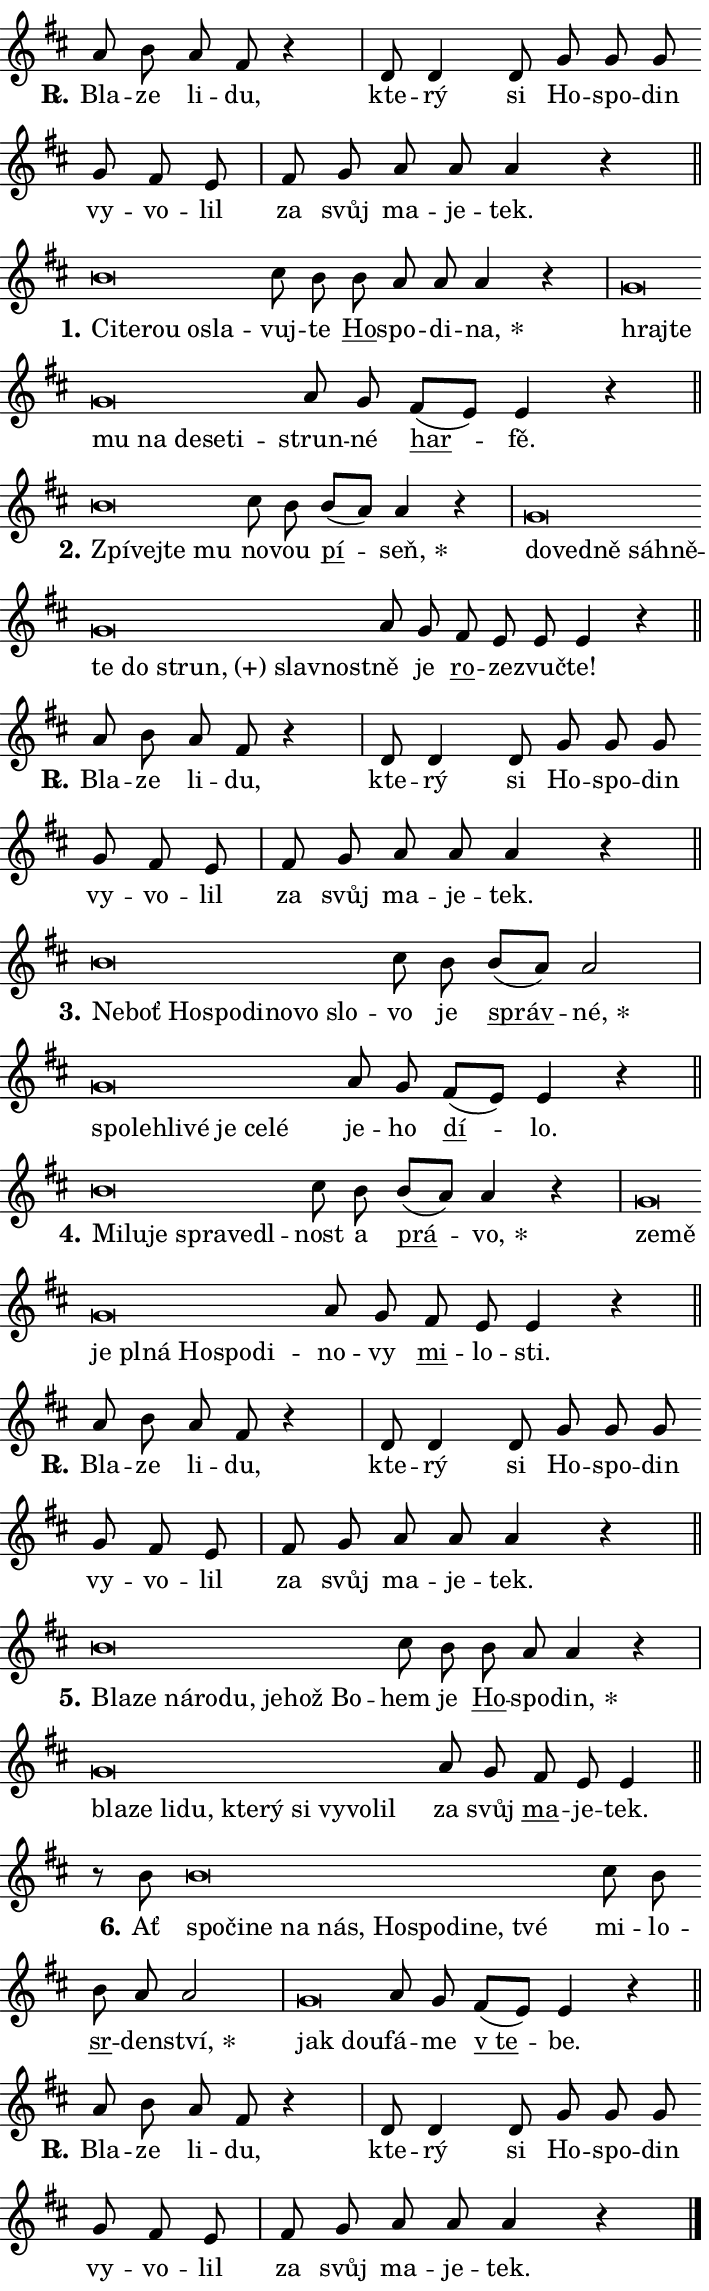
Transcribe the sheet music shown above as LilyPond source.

\version "2.24.0"
\header { tagline = "" }
\paper {
  indent = 0\cm
  top-margin = 0\cm
  right-margin = 0.13\cm % to fit lyric hyphens
  bottom-margin = 0\cm
  left-margin = 0\cm
  paper-width = 12\cm
  page-breaking = #ly:one-page-breaking
  system-system-spacing.basic-distance = #11
  score-system-spacing.basic-distance = #11
  ragged-last = ##f
}


%% Author: Thomas Morley
%% https://lists.gnu.org/archive/html/lilypond-user/2020-05/msg00002.html
#(define (line-position grob)
"Returns position of @var[grob} in current system:
   @code{'start}, if at first time-step
   @code{'end}, if at last time-step
   @code{'middle} otherwise
"
  (let* ((col (ly:item-get-column grob))
         (ln (ly:grob-object col 'left-neighbor))
         (rn (ly:grob-object col 'right-neighbor))
         (col-to-check-left (if (ly:grob? ln) ln col))
         (col-to-check-right (if (ly:grob? rn) rn col))
         (break-dir-left
           (and
             (ly:grob-property col-to-check-left 'non-musical #f)
             (ly:item-break-dir col-to-check-left)))
         (break-dir-right
           (and
             (ly:grob-property col-to-check-right 'non-musical #f)
             (ly:item-break-dir col-to-check-right))))
        (cond ((eqv? 1 break-dir-left) 'start)
              ((eqv? -1 break-dir-right) 'end)
              (else 'middle))))

#(define (tranparent-at-line-position vctor)
  (lambda (grob)
  "Relying on @code{line-position} select the relevant enry from @var{vctor}.
Used to determine transparency,"
    (case (line-position grob)
      ((end) (not (vector-ref vctor 0)))
      ((middle) (not (vector-ref vctor 1)))
      ((start) (not (vector-ref vctor 2))))))

noteHeadBreakVisibility =
#(define-music-function (break-visibility)(vector?)
"Makes @code{NoteHead}s transparent relying on @var{break-visibility}"
#{
  \override NoteHead.transparent =
    #(tranparent-at-line-position break-visibility)
#})

#(define delete-ledgers-for-transparent-note-heads
  (lambda (grob)
    "Reads whether a @code{NoteHead} is transparent.
If so this @code{NoteHead} is removed from @code{'note-heads} from
@var{grob}, which is supposed to be @code{LedgerLineSpanner}.
As a result ledgers are not printed for this @code{NoteHead}"
    (let* ((nhds-array (ly:grob-object grob 'note-heads))
           (nhds-list
             (if (ly:grob-array? nhds-array)
                 (ly:grob-array->list nhds-array)
                 '()))
           ;; Relies on the transparent-property being done before
           ;; Staff.LedgerLineSpanner.after-line-breaking is executed.
           ;; This is fragile ...
           (to-keep
             (remove
               (lambda (nhd)
                 (ly:grob-property nhd 'transparent #f))
               nhds-list)))
      ;; TODO find a better method to iterate over grob-arrays, similiar
      ;; to filter/remove etc for lists
      ;; For now rebuilt from scratch
      (set! (ly:grob-object grob 'note-heads)  '())
      (for-each
        (lambda (nhd)
          (ly:pointer-group-interface::add-grob grob 'note-heads nhd))
        to-keep))))

squashNotes = {
  \override NoteHead.X-extent = #'(-0.2 . 0.2)
  \override NoteHead.Y-extent = #'(-0.75 . 0)
  \override NoteHead.stencil =
    #(lambda (grob)
       (let ((pos (ly:grob-property grob 'staff-position)))
         (begin
           (if (< pos -7) (display "ERROR: Lower brevis then expected\n") (display ""))
           (if (<= pos -6) ly:text-interface::print ly:note-head::print))))
}
unSquashNotes = {
  \revert NoteHead.X-extent
  \revert NoteHead.Y-extent
  \revert NoteHead.stencil
}

hideNotes = \noteHeadBreakVisibility #begin-of-line-visible
unHideNotes = \noteHeadBreakVisibility #all-visible

% work-around for resetting accidentals
% https://lilypond.org/doc/v2.23/Documentation/notation/displaying-rhythms#unmetered-music
cadenzaMeasure = {
  \cadenzaOff
  \partial 1024 s1024
  \cadenzaOn
}

#(define-markup-command (accent layout props text) (markup?)
  "Underline accented syllable"
  (interpret-markup layout props
    #{\markup \override #'(offset . 4.3) \underline { #text }#}))

responsum = \markup \concat {
  "R" \hspace #-1.05 \path #0.1 #'((moveto 0 0.07) (lineto 0.9 0.8)) \hspace #0.05 "."
}

spaceSize = #0.6828661417322834 % exact space size for TeX Gyre Schola

\layout {
  \context {
    \Staff
    \remove "Time_signature_engraver"
    \override LedgerLineSpanner.after-line-breaking = #delete-ledgers-for-transparent-note-heads
  }
  \context {
    \Lyrics {
      \override LyricSpace.minimum-distance = \spaceSize
      \override LyricText.font-name = #"TeX Gyre Schola"
      \override LyricText.font-size = 1
      \override StanzaNumber.font-name = #"TeX Gyre Schola Bold"
      \override StanzaNumber.font-size = 1
    }
  }
  \context {
    \Score 
    \override NoteHead.text =
      #(lambda (grob) 
        (let ((pos (ly:grob-property grob 'staff-position)))
          #{\markup {
            \combine
              \halign #-0.55 \raise #(if (= pos -6) 0 0.5) \override #'(thickness . 2) \draw-line #'(3.2 . 0)
              \musicglyph "noteheads.sM1"
          }#}))
  }
}

% magnetic-lyrics.ily
%
%   written by
%     Jean Abou Samra <jean@abou-samra.fr>
%     Werner Lemberg <wl@gnu.org>
%
%   adapted by
%     Jiri Hon <jiri.hon@gmail.com>
%
% Version 2022-Apr-15

% https://www.mail-archive.com/lilypond-user@gnu.org/msg149350.html

#(define (Left_hyphen_pointer_engraver context)
   "Collect syllable-hyphen-syllable occurrences in lyrics and store
them in properties.  This engraver only looks to the left.  For
example, if the lyrics input is @code{foo -- bar}, it does the
following.

@itemize @bullet
@item
Set the @code{text} property of the @code{LyricHyphen} grob between
@q{foo} and @q{bar} to @code{foo}.

@item
Set the @code{left-hyphen} property of the @code{LyricText} grob with
text @q{foo} to the @code{LyricHyphen} grob between @q{foo} and
@q{bar}.
@end itemize

Use this auxiliary engraver in combination with the
@code{lyric-@/text::@/apply-@/magnetic-@/offset!} hook."
   (let ((hyphen #f)
         (text #f))
     (make-engraver
      (acknowledgers
       ((lyric-syllable-interface engraver grob source-engraver)
        (set! text grob)))
      (end-acknowledgers
       ((lyric-hyphen-interface engraver grob source-engraver)
        ;(when (not (grob::has-interface grob 'lyric-space-interface))
          (set! hyphen grob)));)
      ((stop-translation-timestep engraver)
       (when (and text hyphen)
         (ly:grob-set-object! text 'left-hyphen hyphen))
       (set! text #f)
       (set! hyphen #f)))))

#(define (lyric-text::apply-magnetic-offset! grob)
   "If the space between two syllables is less than the value in
property @code{LyricText@/.details@/.squash-threshold}, move the right
syllable to the left so that it gets concatenated with the left
syllable.

Use this function as a hook for
@code{LyricText@/.after-@/line-@/breaking} if the
@code{Left_@/hyphen_@/pointer_@/engraver} is active."
   (let ((hyphen (ly:grob-object grob 'left-hyphen #f)))
     (when hyphen
       (let ((left-text (ly:spanner-bound hyphen LEFT)))
         (when (grob::has-interface left-text 'lyric-syllable-interface)
           (let* ((common (ly:grob-common-refpoint grob left-text X))
                  (this-x-ext (ly:grob-extent grob common X))
                  (left-x-ext
                   (begin
                     ;; Trigger magnetism for left-text.
                     (ly:grob-property left-text 'after-line-breaking)
                     (ly:grob-extent left-text common X)))
                  ;; `delta` is the gap width between two syllables.
                  (delta (- (interval-start this-x-ext)
                            (interval-end left-x-ext)))
                  (details (ly:grob-property grob 'details))
                  (threshold (assoc-get 'squash-threshold details 0.2)))
             (when (< delta threshold)
               (let* (;; We have to manipulate the input text so that
                      ;; ligatures crossing syllable boundaries are not
                      ;; disabled.  For languages based on the Latin
                      ;; script this is essentially a beautification.
                      ;; However, for non-Western scripts it can be a
                      ;; necessity.
                      (lt (ly:grob-property left-text 'text))
                      (rt (ly:grob-property grob 'text))
                      (is-space (grob::has-interface hyphen 'lyric-space-interface))
                      (space (if is-space " " ""))
                      (extra-delta (if is-space spaceSize 0))
                      ;; Append new syllable.
                      (ltrt-space (if (and (string? lt) (string? rt))
                                (string-append lt space rt)
                                (make-concat-markup (list lt space rt))))
                      ;; Right-align `ltrt` to the right side.
                      (ltrt-space-markup (grob-interpret-markup
                               grob
                               (make-translate-markup
                                (cons (interval-length this-x-ext) 0)
                                (make-right-align-markup ltrt-space)))))
                 (begin
                   ;; Don't print `left-text`.
                   (ly:grob-set-property! left-text 'stencil #f)
                   ;; Set text and stencil (which holds all collected
                   ;; syllables so far) and shift it to the left.
                   (ly:grob-set-property! grob 'text ltrt-space)
                   (ly:grob-set-property! grob 'stencil ltrt-space-markup)
                   (ly:grob-translate-axis! grob (- (- delta extra-delta)) X))))))))))


#(define (lyric-hyphen::displace-bounds-first grob)
   ;; Make very sure this callback isn't triggered too early.
   (let ((left (ly:spanner-bound grob LEFT))
         (right (ly:spanner-bound grob RIGHT)))
     (ly:grob-property left 'after-line-breaking)
     (ly:grob-property right 'after-line-breaking)
     (ly:lyric-hyphen::print grob)))

squashThreshold = #0.4

\layout {
  \context {
    \Lyrics
    \consists #Left_hyphen_pointer_engraver
    \override LyricText.after-line-breaking =
      #lyric-text::apply-magnetic-offset!
    \override LyricHyphen.stencil = #lyric-hyphen::displace-bounds-first
    \override LyricText.details.squash-threshold = \squashThreshold
    \override LyricHyphen.minimum-distance = 0
    \override LyricHyphen.minimum-length = \squashThreshold
  }
}

squashText = \override LyricText.details.squash-threshold = 9999
unSquashText = \override LyricText.details.squash-threshold = \squashThreshold

leftText = \override LyricText.self-alignment-X = #LEFT
unLeftText = \revert LyricText.self-alignment-X

starOffset = #(lambda (grob) 
                (let ((x_offset (ly:self-alignment-interface::aligned-on-x-parent grob)))
                  (if (= x_offset 0) 0 (+ x_offset 1.2))))

star = #(define-music-function (syllable)(string?)
"Append star separator at the end of a syllable"
#{
  \once \override LyricText.X-offset = #starOffset
  \lyricmode { \markup {
    #syllable
    \override #'((font-name . "TeX Gyre Schola Bold")) \hspace #0.2 \lower #0.65 \larger "*"
  } }
#})

starAccent = #(define-music-function (syllable)(string?)
"Append star separator at the end of a syllable and make accent"
#{
  \once \override LyricText.X-offset = #starOffset
  \lyricmode { \markup {
    \accent #syllable
    \override #'((font-name . "TeX Gyre Schola Bold")) \hspace #0.2 \lower #0.65 \larger "*"
  } }
#})

breath = #(define-music-function (syllable)(string?)
"Append breathing indicator at the end of a syllable"
#{
  \lyricmode { \markup { #syllable "+" } }
#})

optionalBreath = #(define-music-function (syllable)(string?)
"Append optional breathing indicator at the end of a syllable"
#{
  \lyricmode { \markup { #syllable "(+)" } }
#})


\score {
    <<
        \new Voice = "melody" { \cadenzaOn \key d \major \relative { a'8 b a fis r4 \cadenzaMeasure \bar "|" d8 d4 d8 \bar "" g g g \bar "" g fis e \cadenzaMeasure \bar "|" fis g a a a4 r \cadenzaMeasure \bar "||" \break } }
        \new Lyrics \lyricsto "melody" { \lyricmode { \set stanza = \responsum
Bla -- ze li -- du, kte -- rý si Ho -- spo -- din vy -- vo -- lil za svůj ma -- je -- tek. } }
    >>
    \layout {}
}

\score {
    <<
        \new Voice = "melody" { \cadenzaOn \key d \major \relative { \squashNotes b'\breve*1/16 \hideNotes \breve*1/16 \bar "" \breve*1/16 \bar "" \breve*1/16 \breve*1/16 \bar "" \unHideNotes \unSquashNotes cis8 b \bar "" b a a a4 r \cadenzaMeasure \bar "|" \squashNotes g\breve*1/16 \hideNotes \breve*1/16 \bar "" \breve*1/16 \bar "" \breve*1/16 \bar "" \breve*1/16 \bar "" \breve*1/16 \breve*1/16 \bar "" \unHideNotes \unSquashNotes a8 g \bar "" fis[( e)] e4 r \cadenzaMeasure \bar "||" \break } }
        \new Lyrics \lyricsto "melody" { \lyricmode { \set stanza = "1."
\leftText Ci -- \squashText te -- rou o -- sla -- \unLeftText \unSquashText vuj -- te \markup \accent Ho -- spo -- di -- \star na, \leftText hraj -- \squashText te mu na de -- se -- ti -- \unLeftText \unSquashText strun -- né \markup \accent har -- fě. } }
    >>
    \layout {}
}

\score {
    <<
        \new Voice = "melody" { \cadenzaOn \key d \major \relative { \squashNotes b'\breve*1/16 \hideNotes \breve*1/16 \bar "" \breve*1/16 \breve*1/16 \bar "" \unHideNotes \unSquashNotes cis8 b \bar "" b[( a)] a4 r \cadenzaMeasure \bar "|" \squashNotes g\breve*1/16 \hideNotes \breve*1/16 \bar "" \breve*1/16 \bar "" \breve*1/16 \bar "" \breve*1/16 \bar "" \breve*1/16 \bar "" \breve*1/16 \bar "" \breve*1/16 \bar "" \breve*1/16 \breve*1/16 \bar "" \unHideNotes \unSquashNotes a8 g \bar "" fis e e e4 r \cadenzaMeasure \bar "||" \break } }
        \new Lyrics \lyricsto "melody" { \lyricmode { \set stanza = "2."
\leftText Zpí -- \squashText vej -- te mu \unLeftText \unSquashText no -- vou \markup \accent pí -- \star seň, \leftText do -- \squashText ved -- ně sáh -- ně -- te do \optionalBreath strun, slav -- nost -- \unLeftText \unSquashText ně je \markup \accent ro -- ze -- zvuč -- te! } }
    >>
    \layout {}
}

\score {
    <<
        \new Voice = "melody" { \cadenzaOn \key d \major \relative { a'8 b a fis r4 \cadenzaMeasure \bar "|" d8 d4 d8 \bar "" g g g \bar "" g fis e \cadenzaMeasure \bar "|" fis g a a a4 r \cadenzaMeasure \bar "||" \break } }
        \new Lyrics \lyricsto "melody" { \lyricmode { \set stanza = \responsum
Bla -- ze li -- du, kte -- rý si Ho -- spo -- din vy -- vo -- lil za svůj ma -- je -- tek. } }
    >>
    \layout {}
}

\score {
    <<
        \new Voice = "melody" { \cadenzaOn \key d \major \relative { \squashNotes b'\breve*1/16 \hideNotes \breve*1/16 \bar "" \breve*1/16 \bar "" \breve*1/16 \bar "" \breve*1/16 \bar "" \breve*1/16 \bar "" \breve*1/16 \breve*1/16 \bar "" \unHideNotes \unSquashNotes cis8 b \bar "" b[( a)] a2 \cadenzaMeasure \bar "|" \squashNotes g\breve*1/16 \hideNotes \breve*1/16 \bar "" \breve*1/16 \bar "" \breve*1/16 \bar "" \breve*1/16 \bar "" \breve*1/16 \breve*1/16 \bar "" \unHideNotes \unSquashNotes a8 g \bar "" fis[( e)] e4 r \cadenzaMeasure \bar "||" \break } }
        \new Lyrics \lyricsto "melody" { \lyricmode { \set stanza = "3."
\leftText Ne -- \squashText boť Ho -- spo -- di -- no -- vo slo -- \unLeftText \unSquashText vo je \markup \accent správ -- \star né, \leftText spo -- \squashText leh -- li -- vé je ce -- lé \unLeftText \unSquashText je -- ho \markup \accent dí -- lo. } }
    >>
    \layout {}
}

\score {
    <<
        \new Voice = "melody" { \cadenzaOn \key d \major \relative { \squashNotes b'\breve*1/16 \hideNotes \breve*1/16 \bar "" \breve*1/16 \bar "" \breve*1/16 \bar "" \breve*1/16 \breve*1/16 \bar "" \unHideNotes \unSquashNotes cis8 b \bar "" b[( a)] a4 r \cadenzaMeasure \bar "|" \squashNotes g\breve*1/16 \hideNotes \breve*1/16 \bar "" \breve*1/16 \bar "" \breve*1/16 \bar "" \breve*1/16 \bar "" \breve*1/16 \bar "" \breve*1/16 \breve*1/16 \bar "" \unHideNotes \unSquashNotes a8 g \bar "" fis e e4 r \cadenzaMeasure \bar "||" \break } }
        \new Lyrics \lyricsto "melody" { \lyricmode { \set stanza = "4."
\leftText Mi -- \squashText lu -- je spra -- ve -- dl -- \unLeftText \unSquashText nost a \markup \accent prá -- \star vo, \leftText ze -- \squashText mě je pl -- ná Ho -- spo -- di -- \unLeftText \unSquashText no -- vy \markup \accent mi -- lo -- sti. } }
    >>
    \layout {}
}

\score {
    <<
        \new Voice = "melody" { \cadenzaOn \key d \major \relative { a'8 b a fis r4 \cadenzaMeasure \bar "|" d8 d4 d8 \bar "" g g g \bar "" g fis e \cadenzaMeasure \bar "|" fis g a a a4 r \cadenzaMeasure \bar "||" \break } }
        \new Lyrics \lyricsto "melody" { \lyricmode { \set stanza = \responsum
Bla -- ze li -- du, kte -- rý si Ho -- spo -- din vy -- vo -- lil za svůj ma -- je -- tek. } }
    >>
    \layout {}
}

\score {
    <<
        \new Voice = "melody" { \cadenzaOn \key d \major \relative { \squashNotes b'\breve*1/16 \hideNotes \breve*1/16 \bar "" \breve*1/16 \bar "" \breve*1/16 \bar "" \breve*1/16 \bar "" \breve*1/16 \bar "" \breve*1/16 \breve*1/16 \bar "" \unHideNotes \unSquashNotes cis8 b \bar "" b a a4 r \cadenzaMeasure \bar "|" \squashNotes g\breve*1/16 \hideNotes \breve*1/16 \bar "" \breve*1/16 \bar "" \breve*1/16 \bar "" \breve*1/16 \bar "" \breve*1/16 \bar "" \breve*1/16 \bar "" \breve*1/16 \bar "" \breve*1/16 \breve*1/16 \bar "" \unHideNotes \unSquashNotes a8 g \bar "" fis e e4 \cadenzaMeasure \bar "||" \break } }
        \new Lyrics \lyricsto "melody" { \lyricmode { \set stanza = "5."
\leftText Bla -- \squashText ze ná -- ro -- du, je -- hož Bo -- \unLeftText \unSquashText hem je \markup \accent Ho -- spo -- \star din, \leftText bla -- \squashText ze li -- du, kte -- rý si vy -- vo -- lil \unLeftText \unSquashText za svůj \markup \accent ma -- je -- tek. } }
    >>
    \layout {}
}

\score {
    <<
        \new Voice = "melody" { \cadenzaOn \key d \major \relative { r8 b'8 \squashNotes b\breve*1/16 \hideNotes \breve*1/16 \bar "" \breve*1/16 \bar "" \breve*1/16 \bar "" \breve*1/16 \bar "" \breve*1/16 \bar "" \breve*1/16 \bar "" \breve*1/16 \bar "" \breve*1/16 \breve*1/16 \bar "" \unHideNotes \unSquashNotes cis8 b \bar "" b a a2 \cadenzaMeasure \bar "|" \squashNotes g\breve*1/16 \hideNotes \breve*1/16 \bar "" \unHideNotes \unSquashNotes a8 g \bar "" fis[( e)] e4 r \cadenzaMeasure \bar "||" \break } }
        \new Lyrics \lyricsto "melody" { \lyricmode { \set stanza = "6."
Ať \leftText spo -- \squashText či -- ne na nás, Ho -- spo -- di -- ne, tvé \unLeftText \unSquashText mi -- lo -- \markup \accent sr -- den -- \star ství, \leftText jak \squashText dou -- \unLeftText \unSquashText fá -- me \markup \accent "v te" -- be. } }
    >>
    \layout {}
}

\score {
    <<
        \new Voice = "melody" { \cadenzaOn \key d \major \relative { a'8 b a fis r4 \cadenzaMeasure \bar "|" d8 d4 d8 \bar "" g g g \bar "" g fis e \cadenzaMeasure \bar "|" fis g a a a4 r \cadenzaMeasure \bar "||" \break } \bar "|." }
        \new Lyrics \lyricsto "melody" { \lyricmode { \set stanza = \responsum
Bla -- ze li -- du, kte -- rý si Ho -- spo -- din vy -- vo -- lil za svůj ma -- je -- tek. } }
    >>
    \layout {}
}
